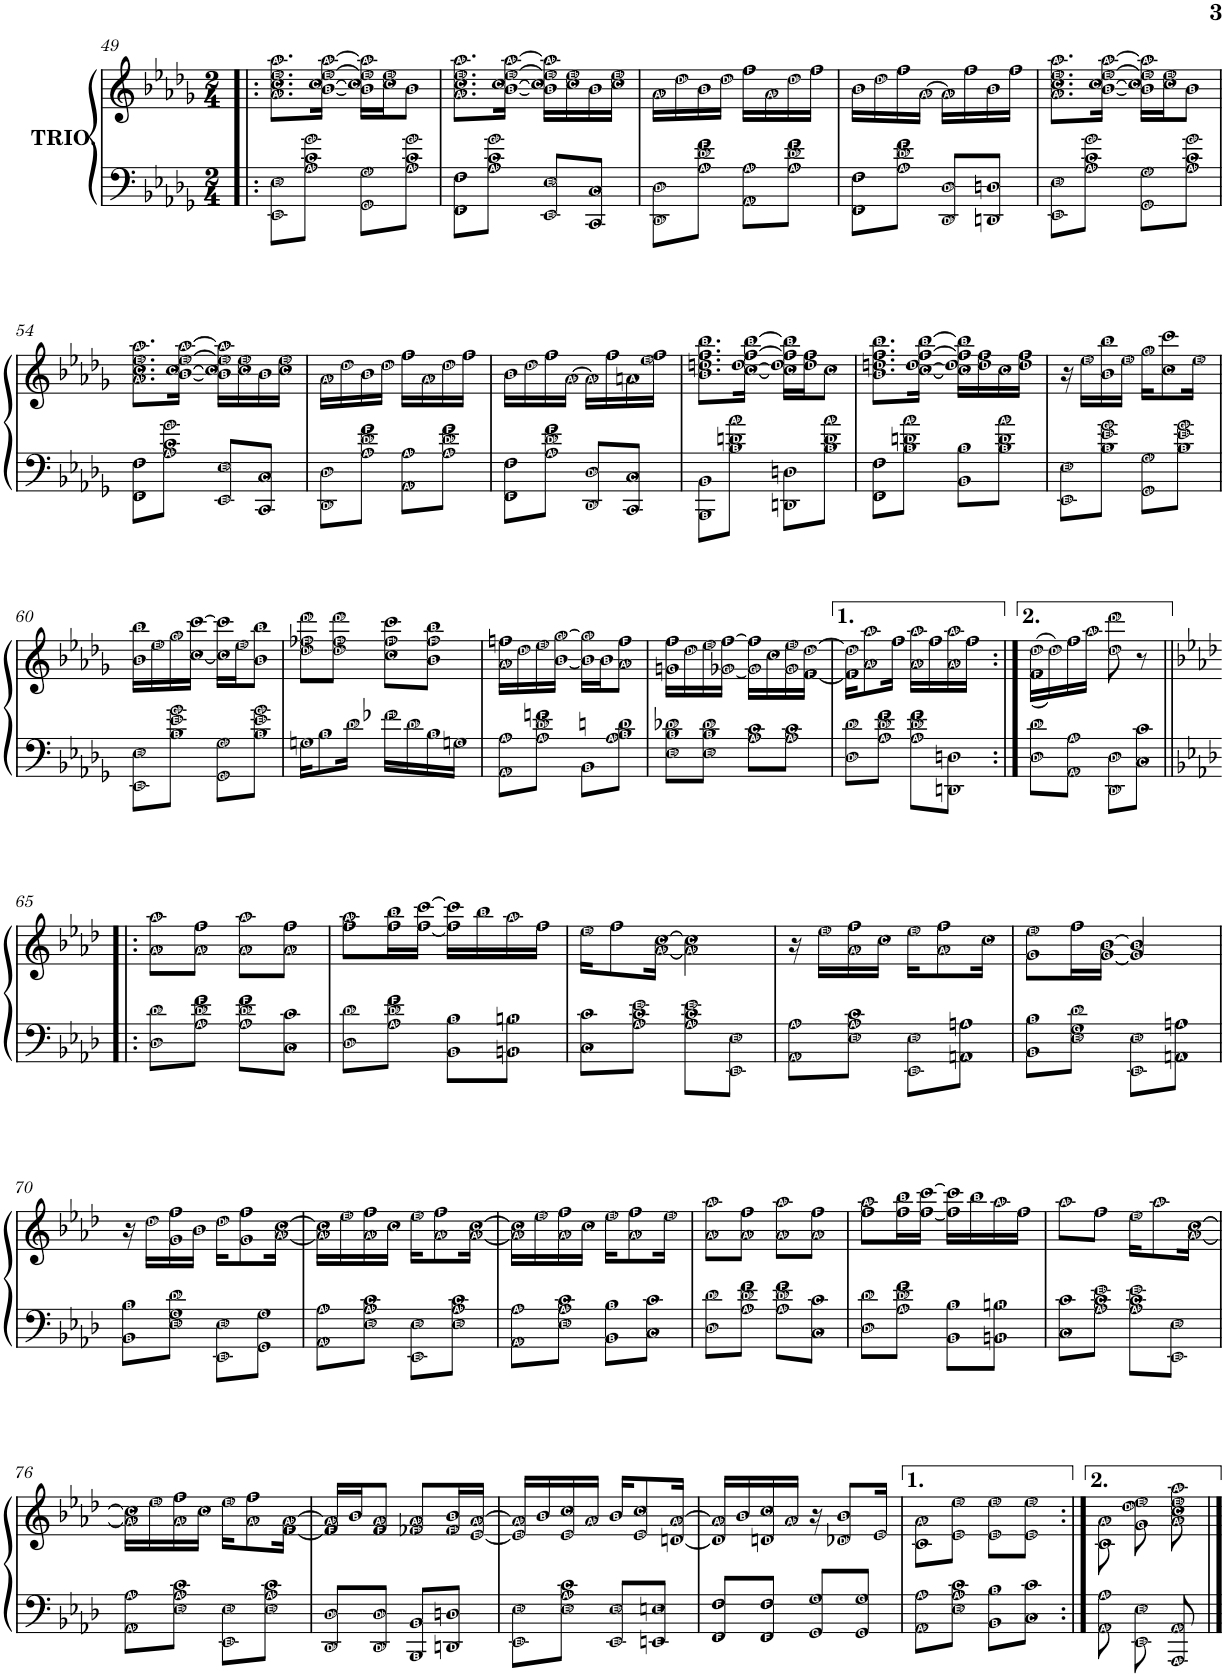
**kern	**kern
*part1	*part1
*staff2	*staff1
*I"Piano	*
*I'Pno	*
!!LO:PB:g=z
*clefF4	*clefG2
*k[b-e-a-d-g-]	*k[b-e-a-d-g-]
*M2/4	*M2/4
=49!|:	=49!|:
8EE-\ 8E-\L	8.a-\ 8.cc\ 8.ee-\ 8.aa-\L
8A-\ 8c\ 8g-\J	.
.	[<16b-\ [16cc\ [16ee-\ [16aa-\Jk
8GG-\ 8G-\L	16b-\] 16cc\] 16ee-\] 16aa-\]LL
.	16cc\ 16ee-\J
8A-\ 8c\ 8g-\J	8b-\J
=50	=50
8FF\ 8F\L	8.a-\ 8.cc\ 8.ee-\ 8.aa-\L
8A-\ 8c\ 8g-\J	.
.	[<16b-\ [16cc\ [16ee-\ [16aa-\Jk
8EE-/ 8E-/L	16b-\] 16cc\] 16ee-\] 16aa-\]LL
.	16cc\ 16ee-\
8CC/ 8C/J	16b-\
.	16cc\ 16ee-\JJ
=51	=51
8DD-\ 8D-\L	16a-\LL
.	16dd-\
8A-\ 8d-\ 8f\J	16b-\
.	16dd-\JJ
8AA-\ 8A-\L	16ff\LL
.	16a-\
8A-\ 8d-\ 8f\J	16dd-\
.	16ff\JJ
=52	=52
8FF\ 8F\L	16b-\LL
.	16dd-\
8A-\ 8d-\ 8f\J	16ff\
.	[16a-\JJ
8DD-/ 8D-/L	16a-\LL]
.	16ff\
8DDn/ 8Dn/J	16b-\
.	16ff\JJ
=53	=53
8EE-\ 8E-\L	8.a-\ 8.cc\ 8.ee-\ 8.aa-\L
8A-\ 8c\ 8g-\J	.
.	[<16b-\ [16cc\ [16ee-\ [16aa-\Jk
8GG-\ 8G-\L	16b-\] 16cc\] 16ee-\] 16aa-\]LL
.	16cc\ 16ee-\J
8A-\ 8c\ 8g-\J	8b-\J
!!LO:LB:g=z
=54	=54
8FF\ 8F\L	8.a-\ 8.cc\ 8.ee-\ 8.aa-\L
8A-\ 8c\ 8g-\J	.
.	[<16b-\ [16cc\ [16ee-\ [16aa-\Jk
8EE-/ 8E-/L	16b-\] 16cc\] 16ee-\] 16aa-\]LL
.	16cc\ 16ee-\
8CC/ 8C/J	16b-\
.	16cc\ 16ee-\JJ
=55	=55
8DD-\ 8D-\L	16a-\LL
.	16dd-\
8A-\ 8d-\ 8f\J	16b-\
.	16dd-\JJ
8AA-\ 8A-\L	16ff\LL
.	16a-\
8A-\ 8d-\ 8f\J	16dd-\
.	16ff\JJ
=56	=56
8FF\ 8F\L	16b-\LL
.	16dd-\
8A-\ 8d-\ 8f\J	16ff\
.	[16a-\JJ
8DD-/ 8D-/L	16a-\LL]
.	16ff\
8CC/ 8C/J	16an\
.	16ee-\ 16ff\JJ
=57	=57
8BBB-\ 8BB-\L	8.b-\ 8.ddn\ 8.ff\ 8.bb-\L
8B-\ 8dn\ 8a-\J	.
.	[<16cc\ [16dd\ [16ff\ [16bb-\Jk
8DDn\ 8Dn\L	16cc\] 16dd\] 16ff\] 16bb-\]LL
.	16dd\ 16ff\J
8B-\ 8d\ 8a-\J	8cc\J
=58	=58
8FF\ 8F\L	8.b-\ 8.ddn\ 8.ff\ 8.bb-\L
8B-\ 8dn\ 8a-\J	.
.	[<16cc\ [16dd\ [16ff\ [16bb-\Jk
8BB-\ 8B-\L	16cc\] 16dd\] 16ff\] 16bb-\]LL
.	16dd\ 16ff\
8B-\ 8d\ 8a-\J	16cc\
.	16dd\ 16ff\JJ
=59	=59
8EE-\ 8E-\L	16r
.	16ee-\LL
8B-\ 8e-\ 8g-\J	16b-\ 16bb-\
.	16ee-\JJ
8GG-\ 8G-\L	16gg-\KL
.	8cc\ 8ccc\
8B-\ 8e-\ 8g-\J	.
.	16ee-\Jk
!!LO:LB:g=z
=60	=60
8EE-\ 8E-\L	16b-\ 16bb-\LL
.	16ee-\
8B-\ 8e-\ 8g-\J	16gg-\
.	[<16cc\ [16ccc\JJ
8GG-\ 8G-\L	16cc\] 16ccc\]LL
.	16ee-\J
8B-\ 8e-\ 8g-\J	8b-\ 8bb-\J
=61	=61
16Gn\KL	8dd-\ 8ff-X\ 8ddd-\L
8B-\	.
.	8dd-\ 8ff-\ 8ddd-\J
16d-\Jk	.
16f-X\LL	8cc\ 8ff-\ 8ccc\L
16d-\	.
16B-\	8b-\ 8ff-\ 8bb-\J
16Gn\JJ	.
=62	=62
8AA-\ 8A-\L	16a-\ 16ffn\LL
.	16dd-\
8A-\ 8d-\ 8fn\J	16ee-\
.	[<16b-\ [16gg-\JJ
8BB-\L	16b-\] 16gg-\]LL
.	16b-\J
8A-\ 8B-\ 8dn\J	8a-\ 8ff\J
=63	=63
8E-\ 8B-\ 8d-X\L	16gn\ 16ff\LL
.	16dd-\
8E-\ 8B-\ 8d-\J	16ee-\
.	[<16g-X\ [16ff\JJ
8A-\ 8c\L	16g-\] 16ff\]LL
.	16cc\
8A-\ 8c\J	16g-\ 16ee-\
.	[<16f\ [16dd-\JJ
=64	=64
8D-\ 8d-\L	16f\] 16dd-\]KL
.	8a-\ 8aa-\
8A-\ 8d-\ 8f\J	.
.	16ff\Jk
8A-\ 8d-\ 8f\L	16a-\ 16aa-\LL
.	16ff\
8DDn\ 8Dn\J	16a-\ 16aa-\
.	16ff\JJ
=64X3:|!	=64X3:|!
8D-\ 8d-\L	((<16f\ 16dd-\LL
.	16dd-\))
8AA-\ 8A-\J	16ff\
.	16aa-\JJ
8DD-\ 8D-\L	8dd-\ 8ddd-\
8C\ 8c\J	8r
!!LO:LB:g=z
=65!|:	=65!|:
*k[b-e-a-d-]	*k[b-e-a-d-]
8D-\ 8d-\L	8a-\ 8aa-\L
8A-\ 8d-\ 8f\J	8a-\ 8ff\J
8A-\ 8d-\ 8f\L	8a-\ 8aa-\L
8C\ 8c\J	8a-\ 8ff\J
=66	=66
8D-\ 8d-\L	8ff\ 8aa-\L
8A-\ 8d-\ 8f\J	16ff\ 16bb-\L
.	[<16ff\ [16ccc\JJ
8BB-\ 8B-\L	16ff\] 16ccc\]LL
.	16bb-\
8BBn\ 8Bn\J	16aa-\
.	16ff\JJ
=67	=67
8C\ 8c\L	16ee-\KL
.	8ff\
8A-\ 8c\ 8e-\J	.
.	[<16a-\ [16cc\Jk
8A-\ 8c\ 8e-\L	4a-\] 4cc\]
8EE-\ 8E-\J	.
=68	=68
8AA-\ 8A-\L	16r
.	16ee-\LL
8E-\ 8A-\ 8c\J	16a-\ 16ff\
.	16cc\JJ
8EE-\ 8E-\L	16ee-\KL
.	8a-\ 8ff\
8AAn\ 8An\J	.
.	16cc\Jk
=69	=69
8BB-\ 8B-\L	8g\ 8ee-\L
8E-\ 8G\ 8d-\J	16ff\L
.	[<16g\ [16b-\JJ
8EE-\ 8E-\L	4g/] 4b-/]
8AAn\ 8An\J	.
!!LO:LB:g=z
=70	=70
8BB-\ 8B-\L	16r
.	16dd-\LL
8E-\ 8G\ 8d-\J	16g\ 16ff\
.	16b-\JJ
8EE-\ 8E-\L	16dd-\KL
.	8g\ 8ff\
8GG\ 8G\J	.
.	[<16a-\ [16cc\Jk
=71	=71
8AA-\ 8A-\L	16a-\] 16cc\]LL
.	16ee-\
8E-\ 8A-\ 8c\J	16a-\ 16ff\
.	16cc\JJ
8EE-\ 8E-\L	16ee-\KL
.	8a-\ 8ff\
8E-\ 8A-\ 8c\J	.
.	[<16a-\ [16cc\Jk
=72	=72
8AA-\ 8A-\L	16a-\] 16cc\]LL
.	16ee-\
8E-\ 8A-\ 8c\J	16a-\ 16ff\
.	16cc\JJ
8BB-\ 8B-\L	16ee-\KL
.	8a-\ 8ff\
8C\ 8c\J	.
.	16ee-\Jk
=73	=73
8D-\ 8d-\L	8a-\ 8aa-\L
8A-\ 8d-\ 8f\J	8a-\ 8ff\J
8A-\ 8d-\ 8f\L	8a-\ 8aa-\L
8C\ 8c\J	8a-\ 8ff\J
=74	=74
8D-\ 8d-\L	8ff\ 8aa-\L
8A-\ 8d-\ 8f\J	16ff\ 16bb-\L
.	[<16ff\ [16ccc\JJ
8BB-\ 8B-\L	16ff\] 16ccc\]LL
.	16bb-\
8BBn\ 8Bn\J	16aa-\
.	16ff\JJ
=75	=75
8C\ 8c\L	8aa-\L
8A-\ 8c\ 8e-\J	8ff\J
8A-\ 8c\ 8e-\L	16ee-\KL
.	8aa-\
8EE-\ 8E-\J	.
.	[<16a-\ [16cc\Jk
!!LO:LB:g=z
=76	=76
8AA-\ 8A-\L	16a-\] 16cc\]LL
.	16ee-\
8E-\ 8A-\ 8c\J	16a-\ 16ff\
.	16cc\JJ
8EE-\ 8E-\L	16ee-\KL
.	8a-\ 8ff\
8E-\ 8A-\ 8c\J	.
.	[<16f\ [16a-\Jk
=77	=77
8DD-/ 8D-/L	16f/] 16a-/]LL
.	16b-/J
8DD-/ 8D-/J	8f/ 8a-/J
8BBB-/ 8BB-/L	8f-X/ 8a-/L
8DDn/ 8Dn/J	16f-/ 16b-/L
.	[16e-/ [>16a-/JJ
=78	=78
8EE-\ 8E-\L	16e-/] 16a-/]LL
.	16b-/
8E-\ 8A-\ 8c\J	16e-/ 16cc/
.	16a-/JJ
8EE-/ 8E-/L	16b-/KL
.	8e-/ 8cc/
8EEn/ 8En/J	.
.	[16dn/ [>16a-/Jk
=79	=79
8FF/ 8F/L	16d/] 16a-/]LL
.	16b-/
8FF/ 8F/J	16dn/ 16cc/
.	16a-/JJ
8GG/ 8G/L	16r
.	8d-X/ 8b-/L
8GG/ 8G/J	.
.	16e-/Jk
=80	=80
8AA-\ 8A-\L	8c\ 8a-\L
8E-\ 8A-\ 8c\J	8e-\ 8ee-\J
8BB-\ 8B-\L	8e-\ 8ee-\L
8C\ 8c\J	8e-\ 8ee-\J
=80X4:|!	=80X4:|!
8AA-\ 8A-\	8c\ 8a-\
8EE-\ 8E-\	8g\ 8dd-\ 8ee-\
8AAA-/ 8AA-/	8a-\ 8cc\ 8ee-\ 8aa-\
==	==
*-	*-
